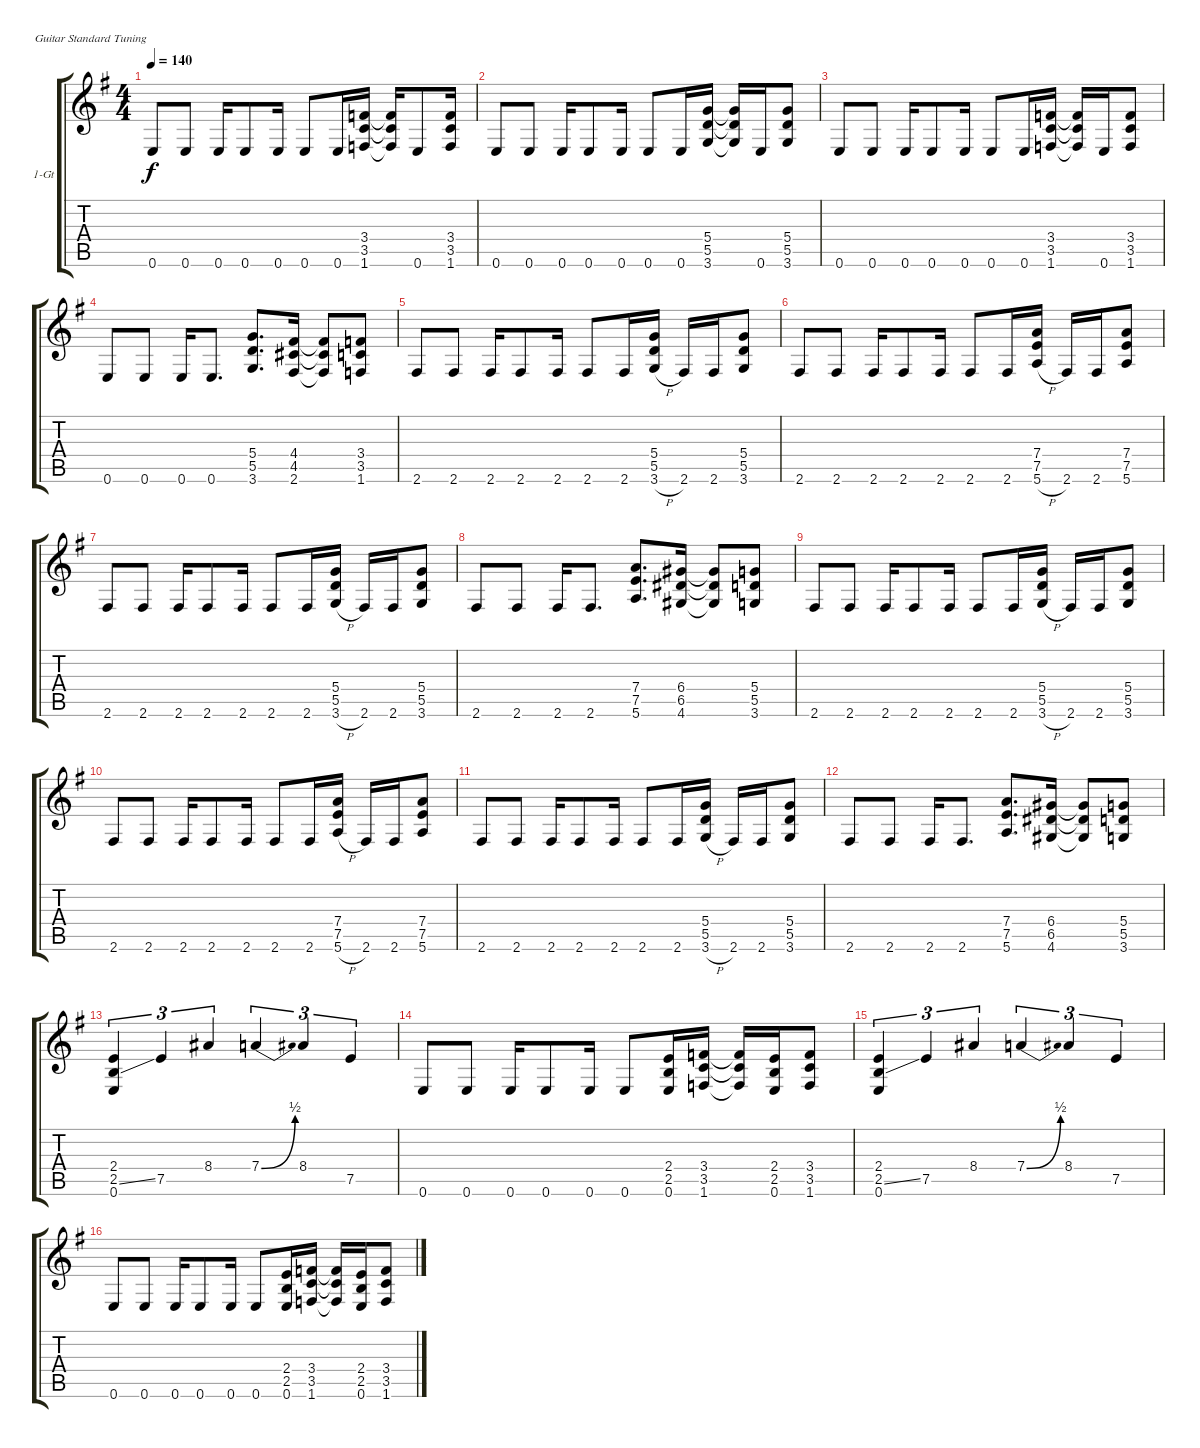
\bracketExtendMode groupsimilarinstruments
\firstSystemTrackNameOrientation horizontal
\otherSystemsTrackNameOrientation horizontal
\track ("1-Gt" "1-Gt") {instrument distortionguitar}
\staff {score tabs}
\tuning (E4 B3 G3 D3 A2 E2)
\ts (4 4)
\tempo 140
\clef g2
\scale
1.05549
\ks g
0.6.8{dy f} 0.6.8 0.6.16 0.6.8 0.6.16 0.6.8 0.6.16 (3.4 3.5 1.6).16 (1.6{t} 3.5{t} 3.4{t}).16 0.6.8 (3.4 3.5 1.6).16 |
\scale
0.944515 0.6.8 0.6.8 0.6.16 0.6.8 0.6.16 0.6.8 0.6.16 (5.4 5.5 3.6).16 (3.6{t} 5.5{t} 5.4{t}).16 0.6.16 (5.4 5.5 3.6).8 |
\scale
1.05549 0.6.8 0.6.8 0.6.16 0.6.8 0.6.16 0.6.8 0.6.16 (3.4 3.5 1.6).16 (1.6{t} 3.5{t} 3.4{t}).16 0.6.16 (3.4 3.5 1.6).8 |
\scale
0.944515 0.6.8 0.6.8 0.6.16 0.6.8{d} (5.4 5.5 3.6).8{d} (4.4 4.5 2.6).16 (4.4{t} 4.5{t} 2.6{t}).8 (1.6 3.5 3.4).8 |
\scale
1.05549 2.6.8 2.6.8 2.6.16 2.6.8 2.6.16 2.6.8 2.6.16 (5.4 5.5 3.6{h}).16 2.6.16 2.6.16 (5.4 5.5 3.6).8 |
\scale
0.944515 2.6.8 2.6.8 2.6.16 2.6.8 2.6.16 2.6.8 2.6.16 (7.4 7.5 5.6{h}).16 2.6.16 2.6.16 (7.4 7.5 5.6).8 |
\scale
1.05549 2.6.8 2.6.8 2.6.16 2.6.8 2.6.16 2.6.8 2.6.16 (5.4 5.5 3.6{h}).16 2.6.16 2.6.16 (5.4 5.5 3.6).8 |
\scale
0.944515 2.6.8 2.6.8 2.6.16 2.6.8{d} (7.4 7.5 5.6).8{d} (6.4 6.5 4.6).16 (6.4{t} 6.5{t} 4.6{t}).8 (3.6 5.5 5.4).8 |
\scale
1.05549 2.6.8 2.6.8 2.6.16 2.6.8 2.6.16 2.6.8 2.6.16 (5.4 5.5 3.6{h}).16 2.6.16 2.6.16 (5.4 5.5 3.6).8 |
\scale
0.944515 2.6.8 2.6.8 2.6.16 2.6.8 2.6.16 2.6.8 2.6.16 (7.4 7.5 5.6{h}).16 2.6.16 2.6.16 (7.4 7.5 5.6).8 |
\scale
1.05549 2.6.8 2.6.8 2.6.16 2.6.8 2.6.16 2.6.8 2.6.16 (5.4 5.5 3.6{h}).16 2.6.16 2.6.16 (5.4 5.5 3.6).8 |
\scale
0.944515 2.6.8 2.6.8 2.6.16 2.6.8{d} (7.4 7.5 5.6).8{d} (6.4 6.5 4.6).16 (6.4{t} 6.5{t} 4.6{t}).8 (3.6 5.5 5.4).8 |
\scale
1.05549 (2.4 2.5{ss} 0.6).4{tu (3 2)} 7.5.4{tu (3 2)} 8.4.4{tu (3 2)} 7.4{be (bend 0 0 60 2)}.4{tu (3 2)} 8.4.4{tu (3 2)} 7.5.4{tu (3 2)} |
\scale
0.944515 0.6.8 0.6.8 0.6.16 0.6.8 0.6.16 0.6.8 (2.4 2.5 0.6).16 (3.4 3.5 1.6).16 (1.6{t} 3.5{t} 3.4{t}).16 (2.4 2.5 0.6).16 (3.4 3.5 1.6).8 |
\scale
1.05549 (2.4 2.5{ss} 0.6).4{tu (3 2)} 7.5.4{tu (3 2)} 8.4.4{tu (3 2)} 7.4{be (bend 0 0 60 2)}.4{tu (3 2)} 8.4.4{tu (3 2)} 7.5.4{tu (3 2)} |
\scale
0.944515 0.6.8 0.6.8 0.6.16 0.6.8 0.6.16 0.6.8 (2.4 2.5 0.6).16 (3.4 3.5 1.6).16 (1.6{t} 3.5{t} 3.4{t}).16 (2.4 2.5 0.6).16 (3.4 3.5 1.6).8
